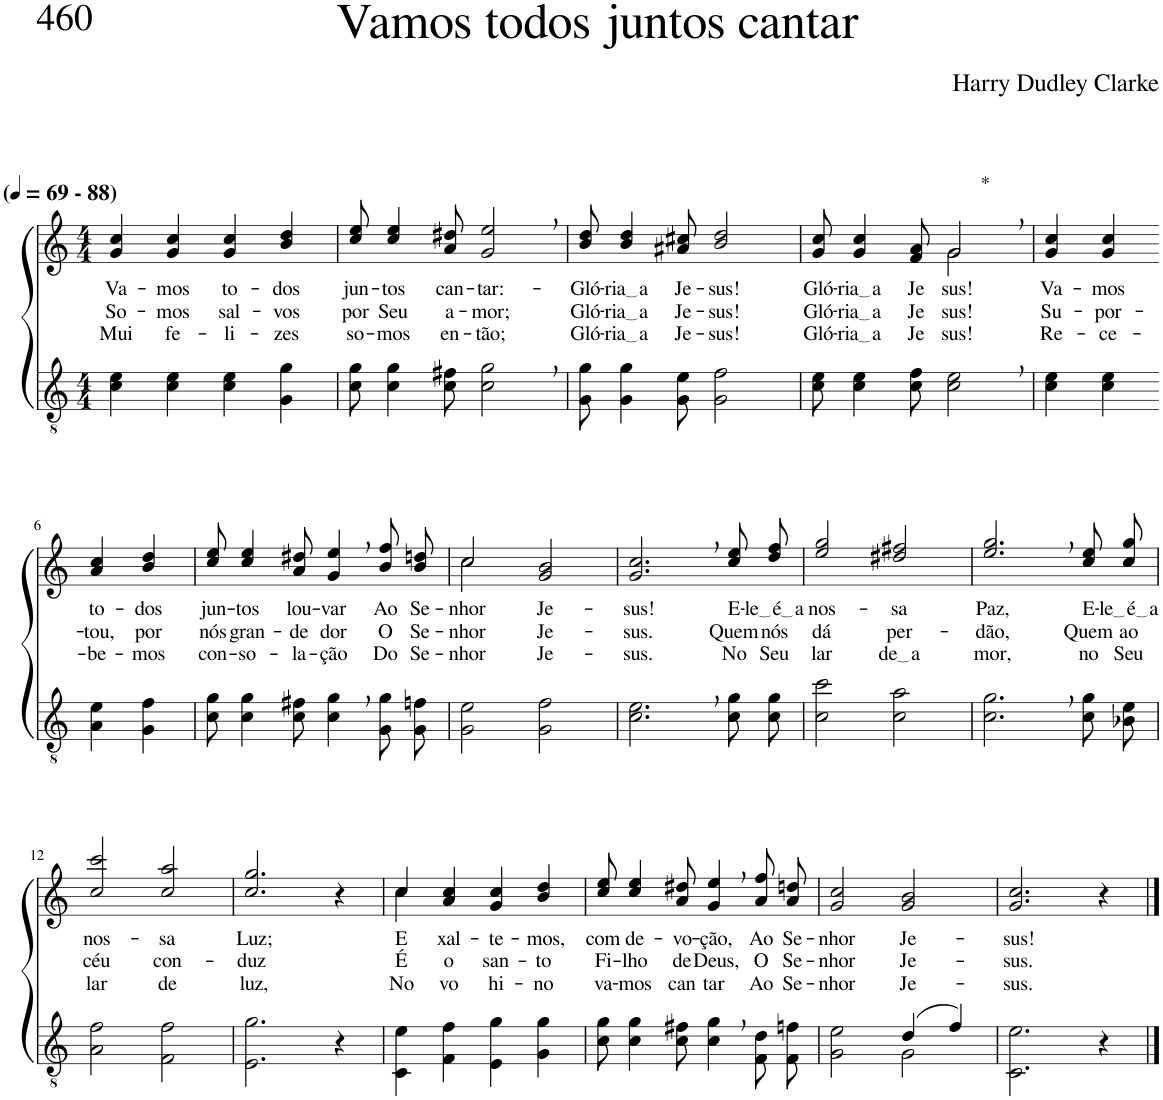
**kern	**kern	**text	**text	**text
*part2	*part1	*part1	*part1	*part1
*staff2	*staff1	*staff1	*staff1	*staff1
*I"Parte III e IV	*I"Parte I e II	*	*	*
*clefGv2	*clefG2	*	*	*
*Trd4c7	*Trd4c7	*	*	*
*k[]	*k[]	*	*	*
*M4/4	*M4/4	*	*	*
*MM69	*MM69	*	*	*
=1	=1	=1	=1	=1
!	!LO:TX:a:B:t=(	!	!	!
!	!LO:TX:a:B:t=- 88)	!	!	!
!	!	!LO:LY:b	!LO:LY:b	!LO:LY:b
4c\ 4e\	4g/ 4cc/	Va-	So-	Mui
!	!	!LO:LY:b	!LO:LY:b	!LO:LY:b
4c\ 4e\	4g/ 4cc/	-mos	-mos	fe-
!	!	!LO:LY:b	!LO:LY:b	!LO:LY:b
4c\ 4e\	4g/ 4cc/	to-	sal-	-li-
!	!	!LO:LY:b	!LO:LY:b	!LO:LY:b
4G\ 4g\	4b/ 4dd/	-dos	-vos	-zes
=2	=2	=2	=2	=2
!	!	!LO:LY:b	!LO:LY:b	!LO:LY:b
8c\ 8g\	8cc/ 8ee/	jun-	por	so-
!	!	!LO:LY:b	!LO:LY:b	!LO:LY:b
4c\ 4g\	4cc/ 4ee/	-tos	Seu	-mos
!	!	!LO:LY:b	!LO:LY:b	!LO:LY:b
8c\ 8f#X\	8a/ 8dd#X/	can-	a-	en-
!	!	!LO:LY:b	!LO:LY:b	!LO:LY:b
2c\, 2g\,	2g/, 2ee/,	-tar:-	-mor;	-tão;
=3	=3	=3	=3	=3
!	!	!LO:LY:b	!LO:LY:b	!LO:LY:b
8G\ 8g\	8b/ 8dd/	-Gló-	Gló-	Gló-
!	!	!LO:LY:b	!LO:LY:b	!LO:LY:b
4G\ 4g\	4b/ 4dd/	ria a	ria a	ria a
!	!	!LO:LY:b	!LO:LY:b	!LO:LY:b
8G\ 8e\	8a#X/ 8cc#X/	Je-	Je-	Je-
!	!	!LO:LY:b	!LO:LY:b	!LO:LY:b
2G\ 2f\	2b/ 2dd/	-sus!	-sus!	-sus!
=4	=4	=4	=4	=4
!	!	!LO:LY:b	!LO:LY:b	!LO:LY:b
*	*^	*	*	*
8c\ 8e\	8g/ 8cc/	2ryy	Gló-	Gló-	Gló-
!	!	!	!LO:LY:b	!LO:LY:b	!LO:LY:b
4c\ 4e\	4g/ 4cc/	.	ria a	ria a	ria a
!	!	!	!LO:LY:b	!LO:LY:b	!LO:LY:b
8c\ 8f\	8f/ 8a/	.	Je-	Je-	Je-
!	!LO:TX:a:t=*	!	!	!	!
!	!	!	!LO:LY:b	!LO:LY:b	!LO:LY:b
2c\, 2e\,	2g,/	2g\	-sus!	-sus!	-sus!
=5	=5	=5	=5	=5	=5
!	!	!	!LO:LY:b	!LO:LY:b	!LO:LY:b
*	*v	*v	*	*	*
4c\ 4e\	4g/ 4cc/	Va-	Su-	Re-
!	!	!LO:LY:b	!LO:LY:b	!LO:LY:b
4c\ 4e\	4g/ 4cc/	-mos	-por-	-ce-
!!LO:LB:g=z
=6-	=6-	=6-	=6-	=6-
!	!	!LO:LY:b	!LO:LY:b	!LO:LY:b
4A\ 4e\	4a/ 4cc/	to-	-tou,	-be-
!	!	!LO:LY:b	!LO:LY:b	!LO:LY:b
4G\ 4f\	4b/ 4dd/	-dos	por	-mos
=7	=7	=7	=7	=7
!	!	!LO:LY:b	!LO:LY:b	!LO:LY:b
8c\ 8g\	8cc/ 8ee/	jun-	nós	con-
!	!	!LO:LY:b	!LO:LY:b	!LO:LY:b
4c\ 4g\	4cc/ 4ee/	-tos	gran-	-so-
!	!	!LO:LY:b	!LO:LY:b	!LO:LY:b
8c\ 8f#X\	8a/ 8dd#X/	lou-	-de	-la-
!	!	!LO:LY:b	!LO:LY:b	!LO:LY:b
4c\, 4g\,	4g/, 4ee/,	-var	dor	-ção
!	!	!LO:LY:b	!LO:LY:b	!LO:LY:b
8G\ 8g\L	8b\ 8ff\L	Ao	O	Do
!	!	!LO:LY:b	!LO:LY:b	!LO:LY:b
8G\ 8fn\J	8b\ 8ddn\J	Se-	Se-	Se-
=8	=8	=8	=8	=8
!	!	!LO:LY:b	!LO:LY:b	!LO:LY:b
*	*^	*	*	*
2G\ 2e\	2cc\	2cc/	-nhor	-nhor	-nhor
!	!	!	!LO:LY:b	!LO:LY:b	!LO:LY:b
2G\ 2f\	2ryy	2g/ 2b/	Je-	Je-	Je-
=9	=9	=9	=9	=9	=9
!	!	!	!LO:LY:b	!LO:LY:b	!LO:LY:b
*	*v	*v	*	*	*
2.c\, 2.e\,	2.g/, 2.cc/,	-sus!	-sus.	-sus.
!	!	!LO:LY:b	!LO:LY:b	!LO:LY:b
8c\ 8g\L	8cc\ 8ee\L	E-	Quem	No
!	!	!LO:LY:b	!LO:LY:b	!LO:LY:b
8c\ 8g\J	8dd\ 8ff\J	le é a	nós	Seu
=10	=10	=10	=10	=10
!	!	!LO:LY:b	!LO:LY:b	!LO:LY:b
2c\ 2cc\	2ee/ 2gg/	nos-	dá	lar
!	!	!LO:LY:b	!LO:LY:b	!LO:LY:b
2c\ 2a\	2dd#X/ 2ff#X/	-sa	per-	de a
=11	=11	=11	=11	=11
!	!	!LO:LY:b	!LO:LY:b	!LO:LY:b
2.c\, 2.g\,	2.ee/, 2.gg/,	Paz,	-dão,	mor,
!	!	!LO:LY:b	!LO:LY:b	!LO:LY:b
8c\ 8g\L	8cc\ 8ee\L	E-	Quem	no
!	!	!LO:LY:b	!LO:LY:b	!LO:LY:b
8B-X\ 8e\J	8cc\ 8gg\J	le é a	ao	Seu
!!LO:LB:g=z
=12	=12	=12	=12	=12
!	!	!LO:LY:b	!LO:LY:b	!LO:LY:b
2A\ 2f\	2cc/ 2ccc/	nos-	céu	lar
!	!	!LO:LY:b	!LO:LY:b	!LO:LY:b
2F\ 2f\	2cc/ 2aa/	-sa	con-	de
=13	=13	=13	=13	=13
!	!	!LO:LY:b	!LO:LY:b	!LO:LY:b
2.E\ 2.g\	2.cc/ 2.gg/	Luz;	-duz	luz,
4r	4r	.	.	.
=14	=14	=14	=14	=14
!	!	!LO:LY:b	!LO:LY:b	!LO:LY:b
*	*^	*	*	*
4C\ 4e\	4cc\	4cc/	E-	É	No-
!	!	!	!LO:LY:b	!LO:LY:b	!LO:LY:b
4F\ 4f\	2.ryy	4a/ 4cc/	-xal-	o	-vo
!	!	!	!LO:LY:b	!LO:LY:b	!LO:LY:b
4E\ 4g\	.	4g/ 4cc/	-te-	san-	hi-
!	!	!	!LO:LY:b	!LO:LY:b	!LO:LY:b
4G\ 4g\	.	4b/ 4dd/	-mos,	-to	-no
=15	=15	=15	=15	=15	=15
!	!	!	!LO:LY:b	!LO:LY:b	!LO:LY:b
*	*v	*v	*	*	*
8c\ 8g\	8cc/ 8ee/	com	Fi-	va-
!	!	!LO:LY:b	!LO:LY:b	!LO:LY:b
4c\ 4g\	4cc/ 4ee/	de-	-lho	-mos
!	!	!LO:LY:b	!LO:LY:b	!LO:LY:b
8c\ 8f#X\	8a/ 8dd#X/	-vo-	de	can
!	!	!LO:LY:b	!LO:LY:b	!LO:LY:b
4c\, 4g\,	4g/, 4ee/,	-ção,	Deus,	tar
!	!	!LO:LY:b	!LO:LY:b	!LO:LY:b
8F\ 8d\L	8a\ 8ff\L	Ao	O	Ao
!	!	!LO:LY:b	!LO:LY:b	!LO:LY:b
8F\ 8fn\J	8a\ 8ddn\J	Se-	Se-	Se-
=16	=16	=16	=16	=16
*^	*	*	*	*
!	!	!	!LO:LY:b	!LO:LY:b	!LO:LY:b
2ryy	2G\ 2e\	2g/ 2cc/	-nhor	-nhor	-nhor
!	!	!	!LO:LY:b	!LO:LY:b	!LO:LY:b
(4d/	2G\	2g/ 2b/	Je-	Je-	Je-
4f/)	.	.	.	.	.
*v	*v	*	*	*	*
=17	=17	=17	=17	=17
!	!	!LO:LY:b	!LO:LY:b	!LO:LY:b
2.C\ 2.e\	2.g/ 2.cc/	-sus!	-sus.	-sus.
4r	4r	.	.	.
==	==	==	==	==
*-	*-	*-	*-	*-
